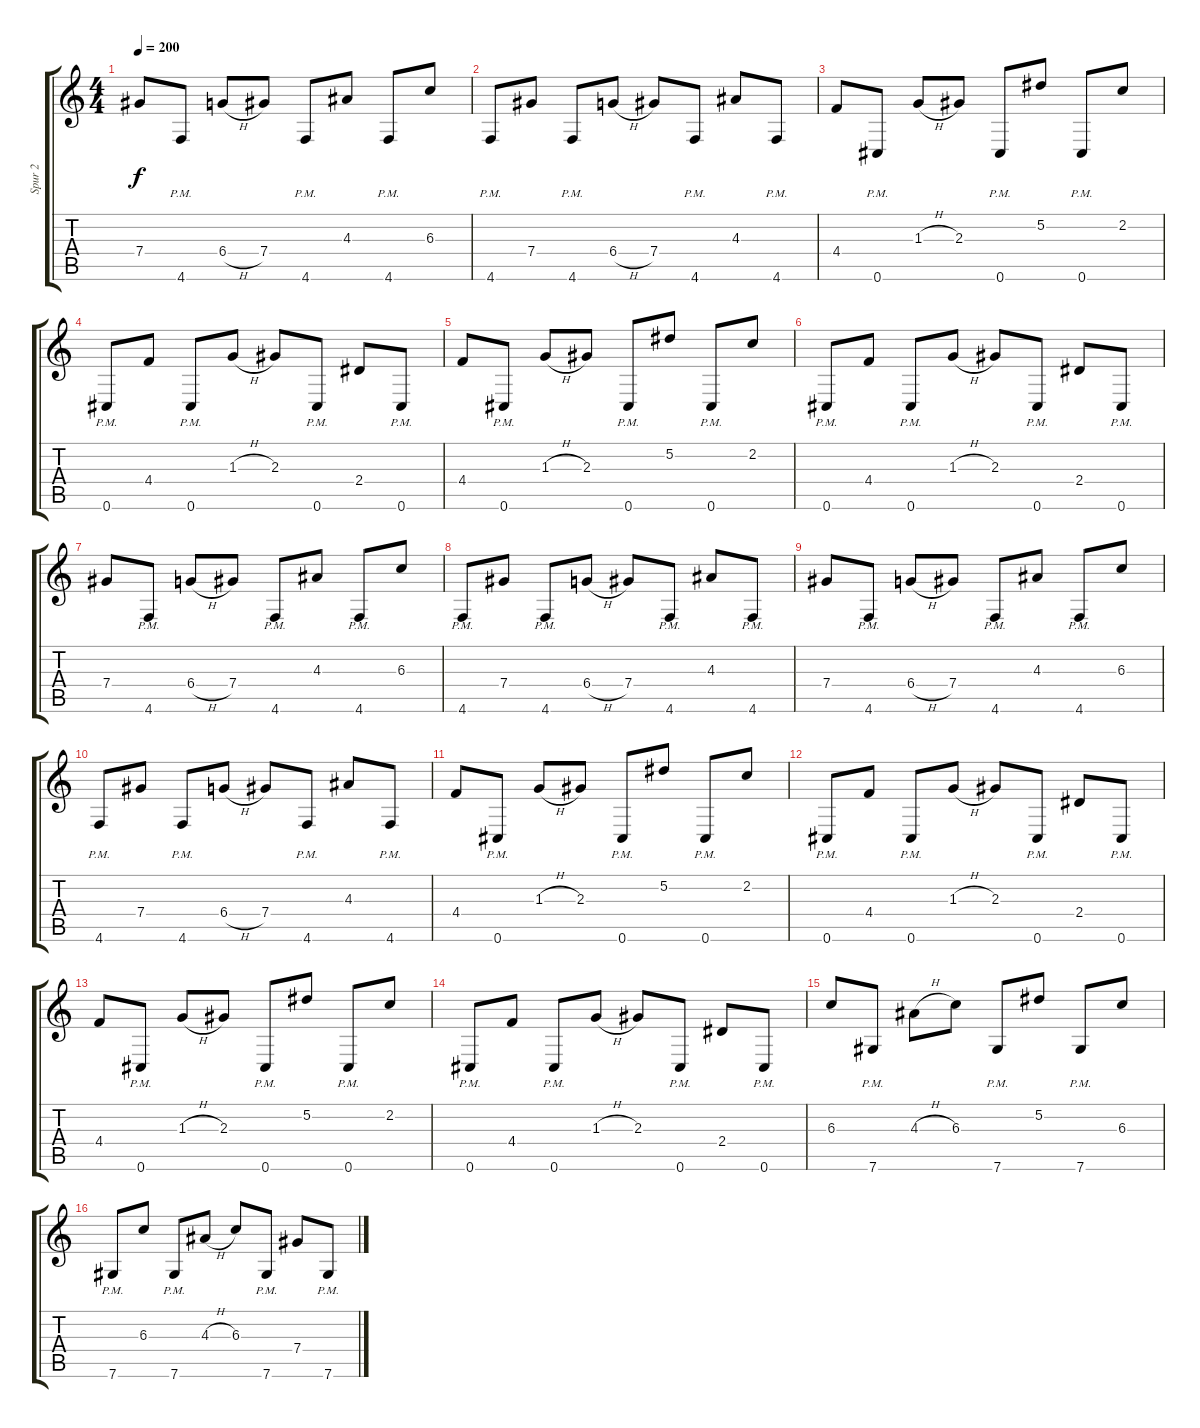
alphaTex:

\track ("Spur 2" "Spur 2") {instrument distortionguitar}
\staff {score tabs}
\tuning (Eb4 Bb3 Gb3 Db3 Ab2 Db2) {hide}
\ts (4 4)
\tempo 200
\clef g2
\ks c
7.4.8{dy f} 4.6{pm}.8 6.4{h}.8 7.4.8 4.6{pm}.8 4.3.8 4.6{pm}.8 6.3.8 |
4.6{pm}.8 7.4.8 4.6{pm}.8 6.4{h}.8 7.4.8 4.6{pm}.8 4.3.8 4.6{pm}.8 |
4.4.8 0.6{pm}.8 1.3{h}.8 2.3.8 0.6{pm}.8 5.2.8 0.6{pm}.8 2.2.8 |
0.6{pm}.8 4.4.8 0.6{pm}.8 1.3{h}.8 2.3.8 0.6{pm}.8 2.4.8 0.6{pm}.8 |
4.4.8 0.6{pm}.8 1.3{h}.8 2.3.8 0.6{pm}.8 5.2.8 0.6{pm}.8 2.2.8 |
0.6{pm}.8 4.4.8 0.6{pm}.8 1.3{h}.8 2.3.8 0.6{pm}.8 2.4.8 0.6{pm}.8 |
7.4.8 4.6{pm}.8 6.4{h}.8 7.4.8 4.6{pm}.8 4.3.8 4.6{pm}.8 6.3.8 |
4.6{pm}.8 7.4.8 4.6{pm}.8 6.4{h}.8 7.4.8 4.6{pm}.8 4.3.8 4.6{pm}.8 |
7.4.8 4.6{pm}.8 6.4{h}.8 7.4.8 4.6{pm}.8 4.3.8 4.6{pm}.8 6.3.8 |
4.6{pm}.8 7.4.8 4.6{pm}.8 6.4{h}.8 7.4.8 4.6{pm}.8 4.3.8 4.6{pm}.8 |
4.4.8 0.6{pm}.8 1.3{h}.8 2.3.8 0.6{pm}.8 5.2.8 0.6{pm}.8 2.2.8 |
0.6{pm}.8 4.4.8 0.6{pm}.8 1.3{h}.8 2.3.8 0.6{pm}.8 2.4.8 0.6{pm}.8 |
4.4.8 0.6{pm}.8 1.3{h}.8 2.3.8 0.6{pm}.8 5.2.8 0.6{pm}.8 2.2.8 |
0.6{pm}.8 4.4.8 0.6{pm}.8 1.3{h}.8 2.3.8 0.6{pm}.8 2.4.8 0.6{pm}.8 |
6.3.8 7.6{pm}.8 4.3{h}.8 6.3.8 7.6{pm}.8 5.2.8 7.6{pm}.8 6.3.8 |
7.6{pm}.8 6.3.8 7.6{pm}.8 4.3{h}.8 6.3.8 7.6{pm}.8 7.4.8 7.6{pm}.8
